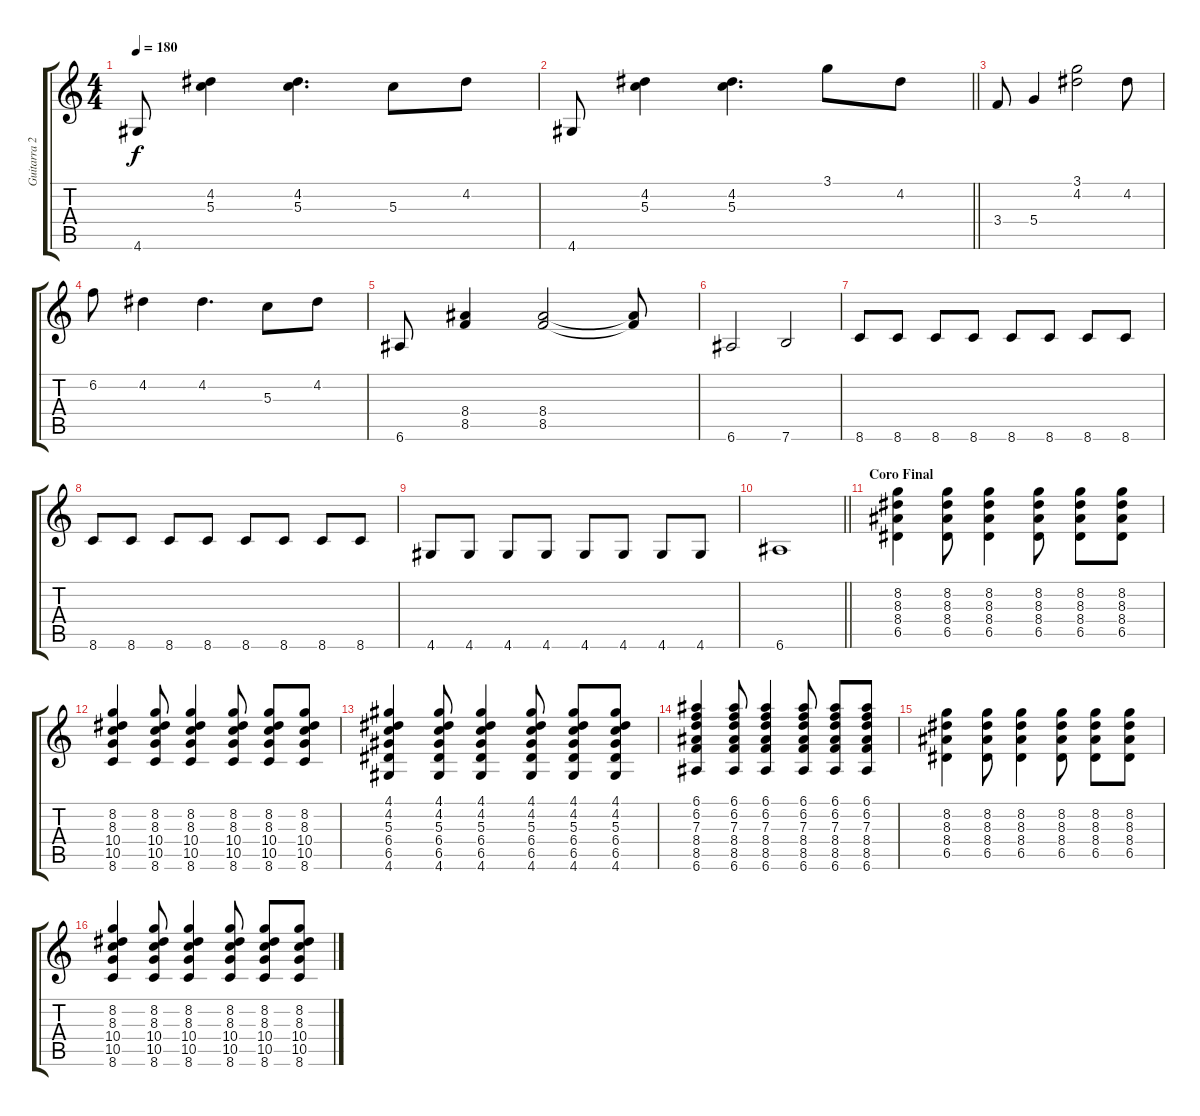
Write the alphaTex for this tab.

\track ("Guitarra 2" "Guitarra 2") {instrument distortionguitar}
\staff {score tabs}
\tuning (E4 B3 G3 D3 A2 E2) {hide}
\ts (4 4)
\tempo 180
\clef g2
\ks c
4.6.8{dy f} (4.2 5.3).4 (4.2 5.3).4{d} 5.3.8 4.2.8 |
\barLineRight lightlight
4.6.8 (4.2 5.3).4 (4.2 5.3).4{d} 3.1.8 4.2.8 |
\section ("" "")
3.4.8 5.4.4 (3.1 4.2).2 4.2.8 |
6.2.8 4.2.4 4.2.4{d} 5.3.8 4.2.8 |
6.6.8 (8.4 8.5).4 (8.4 8.5).2 (8.4{t} 8.5{t}).8 |
6.6.2 7.6.2 |
8.6.8 8.6.8 8.6.8 8.6.8 8.6.8 8.6.8 8.6.8 8.6.8 |
8.6.8 8.6.8 8.6.8 8.6.8 8.6.8 8.6.8 8.6.8 8.6.8 |
4.6.8 4.6.8 4.6.8 4.6.8 4.6.8 4.6.8 4.6.8 4.6.8 |
\barLineRight lightlight
6.6.1 |
\section ("" "Coro Final")
(8.2 8.3 8.4 6.5).4 (8.2 8.3 8.4 6.5).8 (8.2 8.3 8.4 6.5).4 (8.2 8.3 8.4 6.5).8 (8.2 8.3 8.4 6.5).8 (8.2 8.3 8.4 6.5).8 |
(8.2 8.3 10.4 10.5 8.6).4 (8.2 8.3 10.4 10.5 8.6).8 (8.2 8.3 10.4 10.5 8.6).4 (8.2 8.3 10.4 10.5 8.6).8 (8.2 8.3 10.4 10.5 8.6).8 (8.2 8.3 10.4 10.5 8.6).8 |
(4.1 4.2 5.3 6.4 6.5 4.6).4 (4.1 4.2 5.3 6.4 6.5 4.6).8 (4.1 4.2 5.3 6.4 6.5 4.6).4 (4.1 4.2 5.3 6.4 6.5 4.6).8 (4.1 4.2 5.3 6.4 6.5 4.6).8 (4.1 4.2 5.3 6.4 6.5 4.6).8 |
(6.1 6.2 7.3 8.4 8.5 6.6).4 (6.1 6.2 7.3 8.4 8.5 6.6).8 (6.1 6.2 7.3 8.4 8.5 6.6).4 (6.1 6.2 7.3 8.4 8.5 6.6).8 (6.1 6.2 7.3 8.4 8.5 6.6).8 (6.1 6.2 7.3 8.4 8.5 6.6).8 |
(8.2 8.3 8.4 6.5).4 (8.2 8.3 8.4 6.5).8 (8.2 8.3 8.4 6.5).4 (8.2 8.3 8.4 6.5).8 (8.2 8.3 8.4 6.5).8 (8.2 8.3 8.4 6.5).8 |
(8.2 8.3 10.4 10.5 8.6).4 (8.2 8.3 10.4 10.5 8.6).8 (8.2 8.3 10.4 10.5 8.6).4 (8.2 8.3 10.4 10.5 8.6).8 (8.2 8.3 10.4 10.5 8.6).8 (8.2 8.3 10.4 10.5 8.6).8
